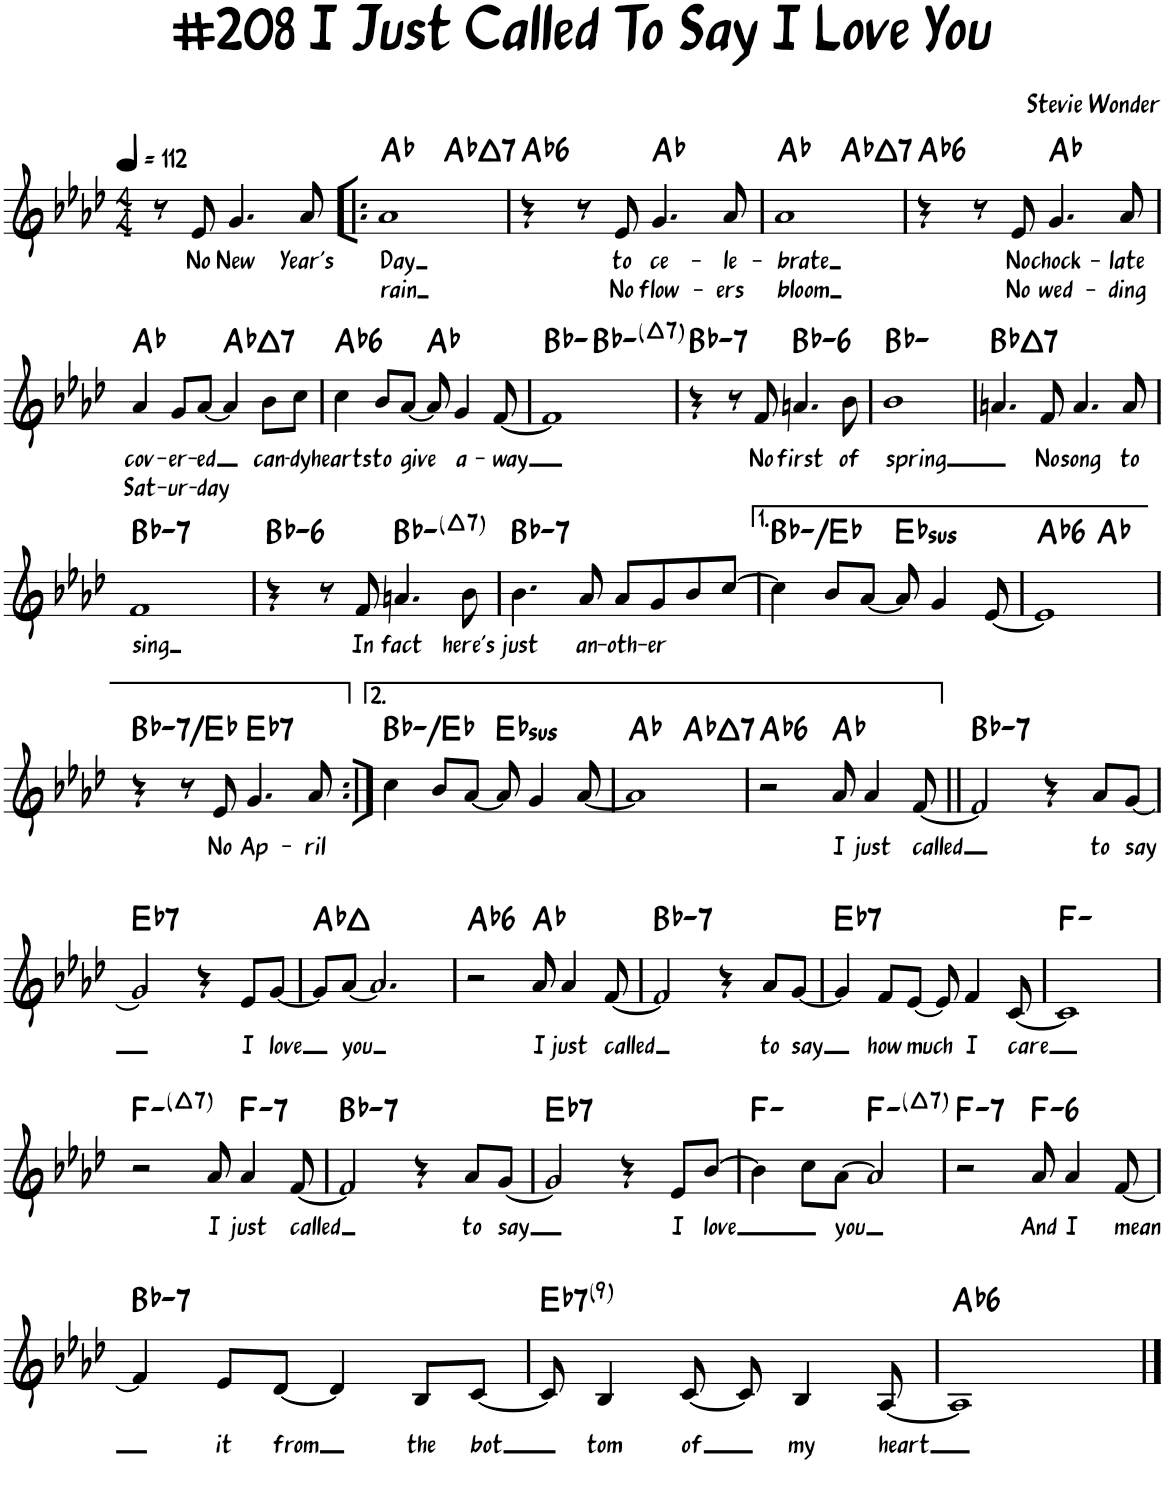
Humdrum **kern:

**kern	**text	**text	**harte
*part1	*part1	*part1	*part1
*staff1	*staff1	*staff1	*
*I"Piano	*	*	*
*I'Pno.	*	*	*
*clefG2	*	*	*
*k[b-e-a-d-]	*	*	*
*M4/4	*	*	*
*MM112	*	*	*
=	=	=	=
8r	.	.	.
!	!LO:LY:b	!	!
8e-/	No	.	.
!	!LO:LY:b	!	!
4.g/	New	.	.
!	!LO:LY:b	!	!
8a-/	Year's	.	.
=1!|:	=1!|:	=1!|:	=1!|:
!	!LO:LY:b	!LO:LY:b	!
*^	*	*	*
1a-	2ryy	Day	rain	Ab:maj
!	!	!	!	!LO:H:kt=7
.	2ryy	.	.	Ab:maj7
=2	=2	=2	=2	=2
!	!	!	!	!LO:H:kt=6
*v	*v	*	*	*
4r	.	.	Ab:maj6
8r	.	.	.
!	!LO:LY:b	!LO:LY:b	!
8e-/	to	No	.
!	!LO:LY:b	!LO:LY:b	!
4.g/	ce-	flow-	Ab:maj
!	!LO:LY:b	!LO:LY:b	!
8a-/	-le-	-ers	.
=3	=3	=3	=3
!	!LO:LY:b	!LO:LY:b	!
*^	*	*	*
1a-	2ryy	-brate	bloom	Ab:maj
!	!	!	!	!LO:H:kt=7
.	2ryy	.	.	Ab:maj7
=4	=4	=4	=4	=4
!	!	!	!	!LO:H:kt=6
*v	*v	*	*	*
4r	.	.	Ab:maj6
8r	.	.	.
!	!LO:LY:b	!LO:LY:b	!
8e-/	No	No	.
!	!LO:LY:b	!LO:LY:b	!
4.g/	chock-	wed-	Ab:maj
!	!LO:LY:b	!LO:LY:b	!
8a-/	-late	-ding	.
!!LO:LB:g=z
=5	=5	=5	=5
!	!LO:LY:b	!LO:LY:b	!
4a-/	cov-	Sat-	Ab:maj
!	!LO:LY:b	!LO:LY:b	!
8g/L	-er-	-ur-	.
!	!LO:LY:b	!LO:LY:b	!
[8a-/J	-ed	-day	.
!	!	!	!LO:H:kt=7
4a-/]	.	.	Ab:maj7
!	!LO:LY:b	!	!
8b-\L	can-	.	.
!	!LO:LY:b	!	!
8cc\J	-dy	.	.
=6	=6	=6	=6
!	!LO:LY:b	!	!LO:H:kt=6
4cc\	hearts	.	Ab:maj6
!	!LO:LY:b	!	!
8b-/L	to	.	.
!	!LO:LY:b	!	!
[8a-/J	give	.	.
8a-/]	.	.	Ab:maj
!	!LO:LY:b	!	!
4g/	a-	.	.
!	!LO:LY:b	!	!
[8f/	-way	.	.
=7	=7	=7	=7
*^	*	*	*
1f]	2ryy	.	.	Bb:min
!	!	!	!	!LO:H:kt=t7
.	2ryy	.	.	Bb:minmaj7
=8	=8	=8	=8	=8
!	!	!	!	!LO:H:kt=7
*v	*v	*	*	*
4r	.	.	Bb:min7
8r	.	.	.
!	!LO:LY:b	!	!
8f/	No	.	.
!	!LO:LY:b	!	!LO:H:kt=6
4.an/	first	.	Bb:min6
!	!LO:LY:b	!	!
8b-\	of	.	.
=9	=9	=9	=9
!	!LO:LY:b	!	!
1b-	spring	.	Bb:min
=10	=10	=10	=10
!	!	!	!LO:H:kt=7
4.an/	.	.	Bb:maj7
!	!LO:LY:b	!	!
8f/	No	.	.
!	!LO:LY:b	!	!
4.a/	song	.	.
!	!LO:LY:b	!	!
8a/	to	.	.
!!LO:LB:g=z
=11	=11	=11	=11
!	!LO:LY:b	!	!LO:H:kt=7
1f	sing	.	Bb:min7
=12	=12	=12	=12
!	!	!	!LO:H:kt=6
4r	.	.	Bb:min6
8r	.	.	.
!	!LO:LY:b	!	!
8f/	In	.	.
!	!LO:LY:b	!	!LO:H:kt=t7
4.an/	fact	.	Bb:minmaj7
!	!LO:LY:b	!	!
8b-\	here's	.	.
=13	=13	=13	=13
!	!LO:LY:b	!	!LO:H:kt=7
4.b-\	just	.	Bb:min7
!	!LO:LY:b	!	!
8a-/	an-	.	.
!	!LO:LY:b	!	!
8a-/L	-oth-	.	.
!	!LO:LY:b	!	!
8g/	-er	.	.
8b-/	.	.	.
[8cc/J	.	.	.
=14	=14	=14	=14
4cc\]	.	.	Bb:min/4
8b-/L	.	.	.
[8a-/J	.	.	.
!	!	!	!LO:H:kt=sus
8a-/]	.	.	Eb:sus4
4g/	.	.	.
[8e-/	.	.	.
=15	=15	=15	=15
!	!	!	!LO:H:kt=6
*^	*	*	*
1e-]	2ryy	.	.	Ab:maj6
.	2ryy	.	.	Ab:maj
!!LO:LB:g=z	!!
=16	=16	=16	=16	=16
!	!	!	!	!LO:H:kt=7
*v	*v	*	*	*
4r	.	.	Bb:min7/4
8r	.	.	.
!	!LO:LY:b	!	!
8e-/	No	.	.
!	!LO:LY:b	!	!LO:H:kt=7
4.g/	Ap-	.	Eb:7
!	!LO:LY:b	!	!
8a-/	-ril	.	.
=17:|!	=17:|!	=17:|!	=17:|!
4cc\	.	.	Bb:min/4
8b-/L	.	.	.
[8a-/J	.	.	.
!	!	!	!LO:H:kt=sus
8a-/]	.	.	Eb:sus4
4g/	.	.	.
[8a-/	.	.	.
=18	=18	=18	=18
*^	*	*	*
1a-]	2ryy	.	.	Ab:maj
!	!	!	!	!LO:H:kt=7
.	2ryy	.	.	Ab:maj7
=19	=19	=19	=19	=19
!	!	!	!	!LO:H:kt=6
*v	*v	*	*	*
2r	.	.	Ab:maj6
!	!LO:LY:b	!	!
8a-/	I	.	Ab:maj
!	!LO:LY:b	!	!
4a-/	just	.	.
!	!LO:LY:b	!	!
[8f/	called	.	.
=20||	=20||	=20||	=20||
!	!	!	!LO:H:kt=7
2f/]	.	.	Bb:min7
4r	.	.	.
!	!LO:LY:b	!	!
8a-/L	to	.	.
!	!LO:LY:b	!	!
[8g/J	say	.	.
!!LO:LB:g=z
=21	=21	=21	=21
!	!	!	!LO:H:kt=7
2g/]	.	.	Eb:7
4r	.	.	.
!	!LO:LY:b	!	!
8e-/L	I	.	.
!	!LO:LY:b	!	!
[8g/J	love	.	.
=22	=22	=22	=22
8g/L]	.	.	Ab:maj
!	!LO:LY:b	!	!
[8a-/J	you	.	.
2.a-/]	.	.	.
=23	=23	=23	=23
!	!	!	!LO:H:kt=6
2r	.	.	Ab:maj6
!	!LO:LY:b	!	!
8a-/	I	.	Ab:maj
!	!LO:LY:b	!	!
4a-/	just	.	.
!	!LO:LY:b	!	!
[8f/	called	.	.
=24	=24	=24	=24
!	!	!	!LO:H:kt=7
2f/]	.	.	Bb:min7
4r	.	.	.
!	!LO:LY:b	!	!
8a-/L	to	.	.
!	!LO:LY:b	!	!
[8g/J	say	.	.
=25	=25	=25	=25
!	!	!	!LO:H:kt=7
4g/]	.	.	Eb:7
!	!LO:LY:b	!	!
8f/L	how	.	.
!	!LO:LY:b	!	!
[8e-/J	much	.	.
8e-/]	.	.	.
!	!LO:LY:b	!	!
4f/	I	.	.
!	!LO:LY:b	!	!
[8c/	care	.	.
=26	=26	=26	=26
1c]	.	.	F:min
!!LO:LB:g=z
=27	=27	=27	=27
!	!	!	!LO:H:kt=t7
2r	.	.	F:minmaj7
!	!LO:LY:b	!	!
8a-/	I	.	.
!	!LO:LY:b	!	!LO:H:kt=7
4a-/	just	.	F:min7
!	!LO:LY:b	!	!
[8f/	called	.	.
=28	=28	=28	=28
!	!	!	!LO:H:kt=7
2f/]	.	.	Bb:min7
4r	.	.	.
!	!LO:LY:b	!	!
8a-/L	to	.	.
!	!LO:LY:b	!	!
[8g/J	say	.	.
=29	=29	=29	=29
!	!	!	!LO:H:kt=7
2g/]	.	.	Eb:7
4r	.	.	.
!	!LO:LY:b	!	!
8e-/L	I	.	.
!	!LO:LY:b	!	!
[8b-/J	love	.	.
=30	=30	=30	=30
4b-\]	.	.	F:min
8cc\L	.	.	.
!	!LO:LY:b	!	!
[8a-\J	you	.	.
!	!	!	!LO:H:kt=t7
2a-/]	.	.	F:minmaj7
=31	=31	=31	=31
!	!	!	!LO:H:kt=7
2r	.	.	F:min7
!	!LO:LY:b	!	!LO:H:kt=6
8a-/	And	.	F:min6
!	!LO:LY:b	!	!
4a-/	I	.	.
!	!LO:LY:b	!	!
[8f/	mean	.	.
!!LO:LB:g=z
=32	=32	=32	=32
!	!	!	!LO:H:kt=7
4f/]	.	.	Bb:min7
!	!LO:LY:b	!	!
8e-/L	it	.	.
!	!LO:LY:b	!	!
[8d-/J	from	.	.
4d-/]	.	.	.
!	!LO:LY:b	!	!
8B-/L	the	.	.
!	!LO:LY:b	!	!
[8c/J	bot	.	.
=33	=33	=33	=33
!	!	!	!LO:H:kt=7
8c/]	.	.	Eb:7(9)
!	!LO:LY:b	!	!
4B-/	tom	.	.
!	!LO:LY:b	!	!
[8c/	of	.	.
8c/]	.	.	.
!	!LO:LY:b	!	!
4B-/	my	.	.
!	!LO:LY:b	!	!
[8A-/	heart	.	.
=34	=34	=34	=34
!	!	!	!LO:H:kt=6
1A-]	.	.	Ab:maj6
==	==	==	==
*-	*-	*-	*-
